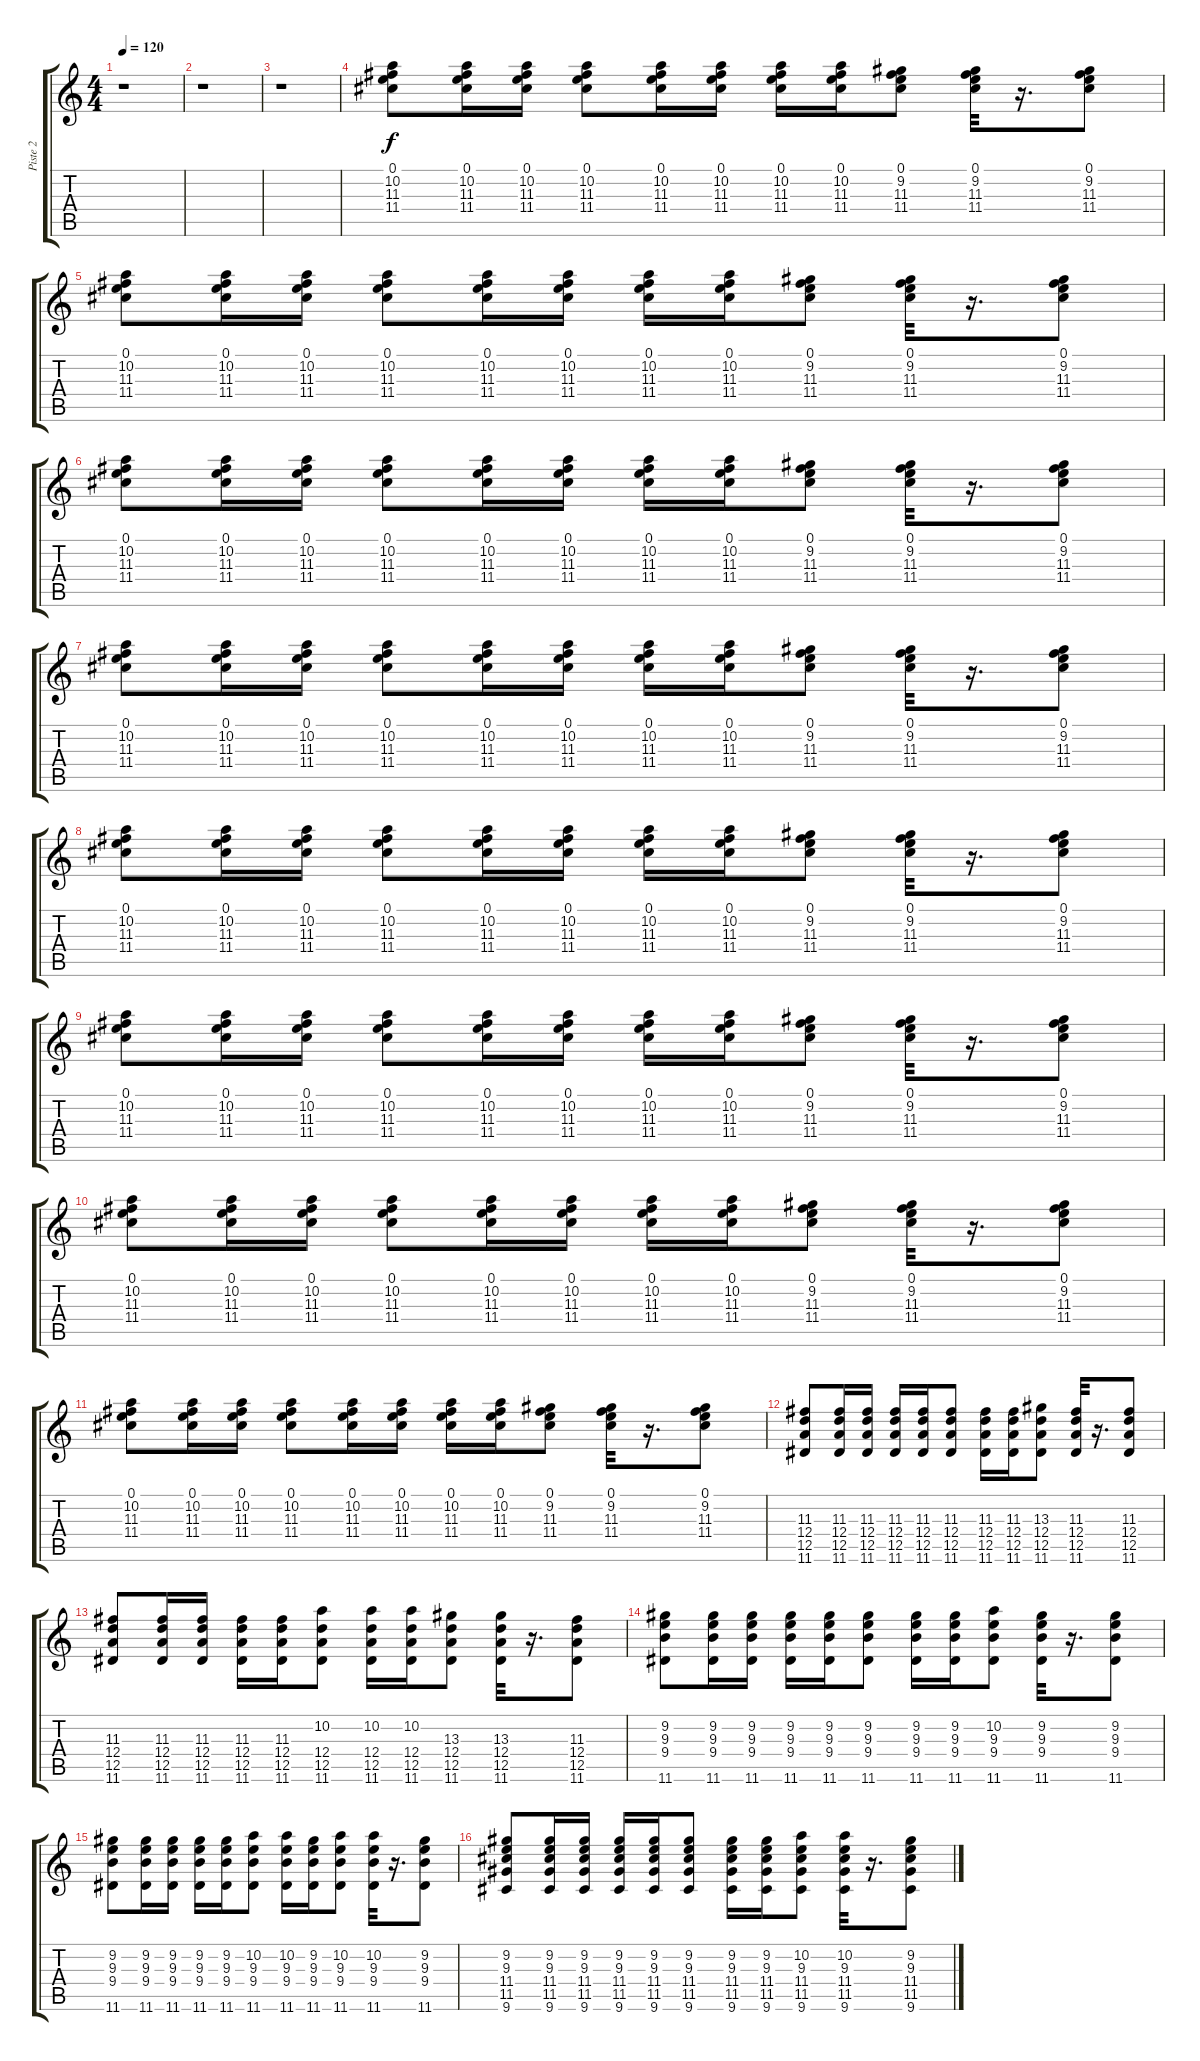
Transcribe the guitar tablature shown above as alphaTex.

\track ("Piste 2" "Piste 2") {mute instrument distortionguitar}
\staff {score tabs}
\tuning (E4 B3 G3 D3 A2 E2) {hide}
\ts (4 4)
\tempo 120
\clef g2
\ks c
r.1{dy f} |
r.1 |
r.1 |
(0.1 10.2 11.3 11.4).8 (0.1 10.2 11.3 11.4).16 (0.1 10.2 11.3 11.4).16 (0.1 10.2 11.3 11.4).8 (0.1 10.2 11.3 11.4).16 (0.1 10.2 11.3 11.4).16 (0.1 10.2 11.3 11.4).16 (0.1 10.2 11.3 11.4).16 (0.1 9.2 11.3 11.4).8 (0.1 9.2 11.3 11.4).32 r.16{d} (0.1 9.2 11.3 11.4).8 |
(0.1 10.2 11.3 11.4).8 (0.1 10.2 11.3 11.4).16 (0.1 10.2 11.3 11.4).16 (0.1 10.2 11.3 11.4).8 (0.1 10.2 11.3 11.4).16 (0.1 10.2 11.3 11.4).16 (0.1 10.2 11.3 11.4).16 (0.1 10.2 11.3 11.4).16 (0.1 9.2 11.3 11.4).8 (0.1 9.2 11.3 11.4).32 r.16{d} (0.1 9.2 11.3 11.4).8 |
(0.1 10.2 11.3 11.4).8 (0.1 10.2 11.3 11.4).16 (0.1 10.2 11.3 11.4).16 (0.1 10.2 11.3 11.4).8 (0.1 10.2 11.3 11.4).16 (0.1 10.2 11.3 11.4).16 (0.1 10.2 11.3 11.4).16 (0.1 10.2 11.3 11.4).16 (0.1 9.2 11.3 11.4).8 (0.1 9.2 11.3 11.4).32 r.16{d} (0.1 9.2 11.3 11.4).8 |
(0.1 10.2 11.3 11.4).8 (0.1 10.2 11.3 11.4).16 (0.1 10.2 11.3 11.4).16 (0.1 10.2 11.3 11.4).8 (0.1 10.2 11.3 11.4).16 (0.1 10.2 11.3 11.4).16 (0.1 10.2 11.3 11.4).16 (0.1 10.2 11.3 11.4).16 (0.1 9.2 11.3 11.4).8 (0.1 9.2 11.3 11.4).32 r.16{d} (0.1 9.2 11.3 11.4).8 |
(0.1 10.2 11.3 11.4).8 (0.1 10.2 11.3 11.4).16 (0.1 10.2 11.3 11.4).16 (0.1 10.2 11.3 11.4).8 (0.1 10.2 11.3 11.4).16 (0.1 10.2 11.3 11.4).16 (0.1 10.2 11.3 11.4).16 (0.1 10.2 11.3 11.4).16 (0.1 9.2 11.3 11.4).8 (0.1 9.2 11.3 11.4).32 r.16{d} (0.1 9.2 11.3 11.4).8 |
(0.1 10.2 11.3 11.4).8 (0.1 10.2 11.3 11.4).16 (0.1 10.2 11.3 11.4).16 (0.1 10.2 11.3 11.4).8 (0.1 10.2 11.3 11.4).16 (0.1 10.2 11.3 11.4).16 (0.1 10.2 11.3 11.4).16 (0.1 10.2 11.3 11.4).16 (0.1 9.2 11.3 11.4).8 (0.1 9.2 11.3 11.4).32 r.16{d} (0.1 9.2 11.3 11.4).8 |
(0.1 10.2 11.3 11.4).8 (0.1 10.2 11.3 11.4).16 (0.1 10.2 11.3 11.4).16 (0.1 10.2 11.3 11.4).8 (0.1 10.2 11.3 11.4).16 (0.1 10.2 11.3 11.4).16 (0.1 10.2 11.3 11.4).16 (0.1 10.2 11.3 11.4).16 (0.1 9.2 11.3 11.4).8 (0.1 9.2 11.3 11.4).32 r.16{d} (0.1 9.2 11.3 11.4).8 |
(0.1 10.2 11.3 11.4).8 (0.1 10.2 11.3 11.4).16 (0.1 10.2 11.3 11.4).16 (0.1 10.2 11.3 11.4).8 (0.1 10.2 11.3 11.4).16 (0.1 10.2 11.3 11.4).16 (0.1 10.2 11.3 11.4).16 (0.1 10.2 11.3 11.4).16 (0.1 9.2 11.3 11.4).8 (0.1 9.2 11.3 11.4).32 r.16{d} (0.1 9.2 11.3 11.4).8 |
(11.3 12.4 12.5 11.6).8 (11.3 12.4 12.5 11.6).16 (11.3 12.4 12.5 11.6).16 (11.3 12.4 12.5 11.6).16 (11.3 12.4 12.5 11.6).16 (11.3 12.4 12.5 11.6).8 (11.3 12.4 12.5 11.6).16 (11.3 12.4 12.5 11.6).16 (13.3 12.4 12.5 11.6).8 (11.3 12.4 12.5 11.6).32 r.16{d} (11.3 12.4 12.5 11.6).8 |
(11.3 12.4 12.5 11.6).8 (11.3 12.4 12.5 11.6).16 (11.3 12.4 12.5 11.6).16 (11.3 12.4 12.5 11.6).16 (11.3 12.4 12.5 11.6).16 (10.2 12.4 12.5 11.6).8 (10.2 12.4 12.5 11.6).16 (10.2 12.4 12.5 11.6).16 (13.3 12.4 12.5 11.6).8 (13.3 12.4 12.5 11.6).32 r.16{d} (11.3 12.4 12.5 11.6).8 |
(9.2 9.3 9.4 11.6).8 (9.2 9.3 9.4 11.6).16 (9.2 9.3 9.4 11.6).16 (9.2 9.3 9.4 11.6).16 (9.2 9.3 9.4 11.6).16 (9.2 9.3 9.4 11.6).8 (9.2 9.3 9.4 11.6).16 (9.2 9.3 9.4 11.6).16 (10.2 9.3 9.4 11.6).8 (9.2 9.3 9.4 11.6).32 r.16{d} (9.2 9.3 9.4 11.6).8 |
(9.2 9.3 9.4 11.6).8 (9.2 9.3 9.4 11.6).16 (9.2 9.3 9.4 11.6).16 (9.2 9.3 9.4 11.6).16 (9.2 9.3 9.4 11.6).16 (10.2 9.3 9.4 11.6).8 (10.2 9.3 9.4 11.6).16 (9.2 9.3 9.4 11.6).16 (10.2 9.3 9.4 11.6).8 (10.2 9.3 9.4 11.6).32 r.16{d} (9.2 9.3 9.4 11.6).8 |
(9.2 9.3 11.4 11.5 9.6).8 (9.2 9.3 11.4 11.5 9.6).16 (9.2 9.3 11.4 11.5 9.6).16 (9.2 9.3 11.4 11.5 9.6).16 (9.2 9.3 11.4 11.5 9.6).16 (9.2 9.3 11.4 11.5 9.6).8 (9.2 9.3 11.4 11.5 9.6).16 (9.2 9.3 11.4 11.5 9.6).16 (10.2 9.3 11.4 11.5 9.6).8 (10.2 9.3 11.4 11.5 9.6).32 r.16{d} (9.2 9.3 11.4 11.5 9.6).8
